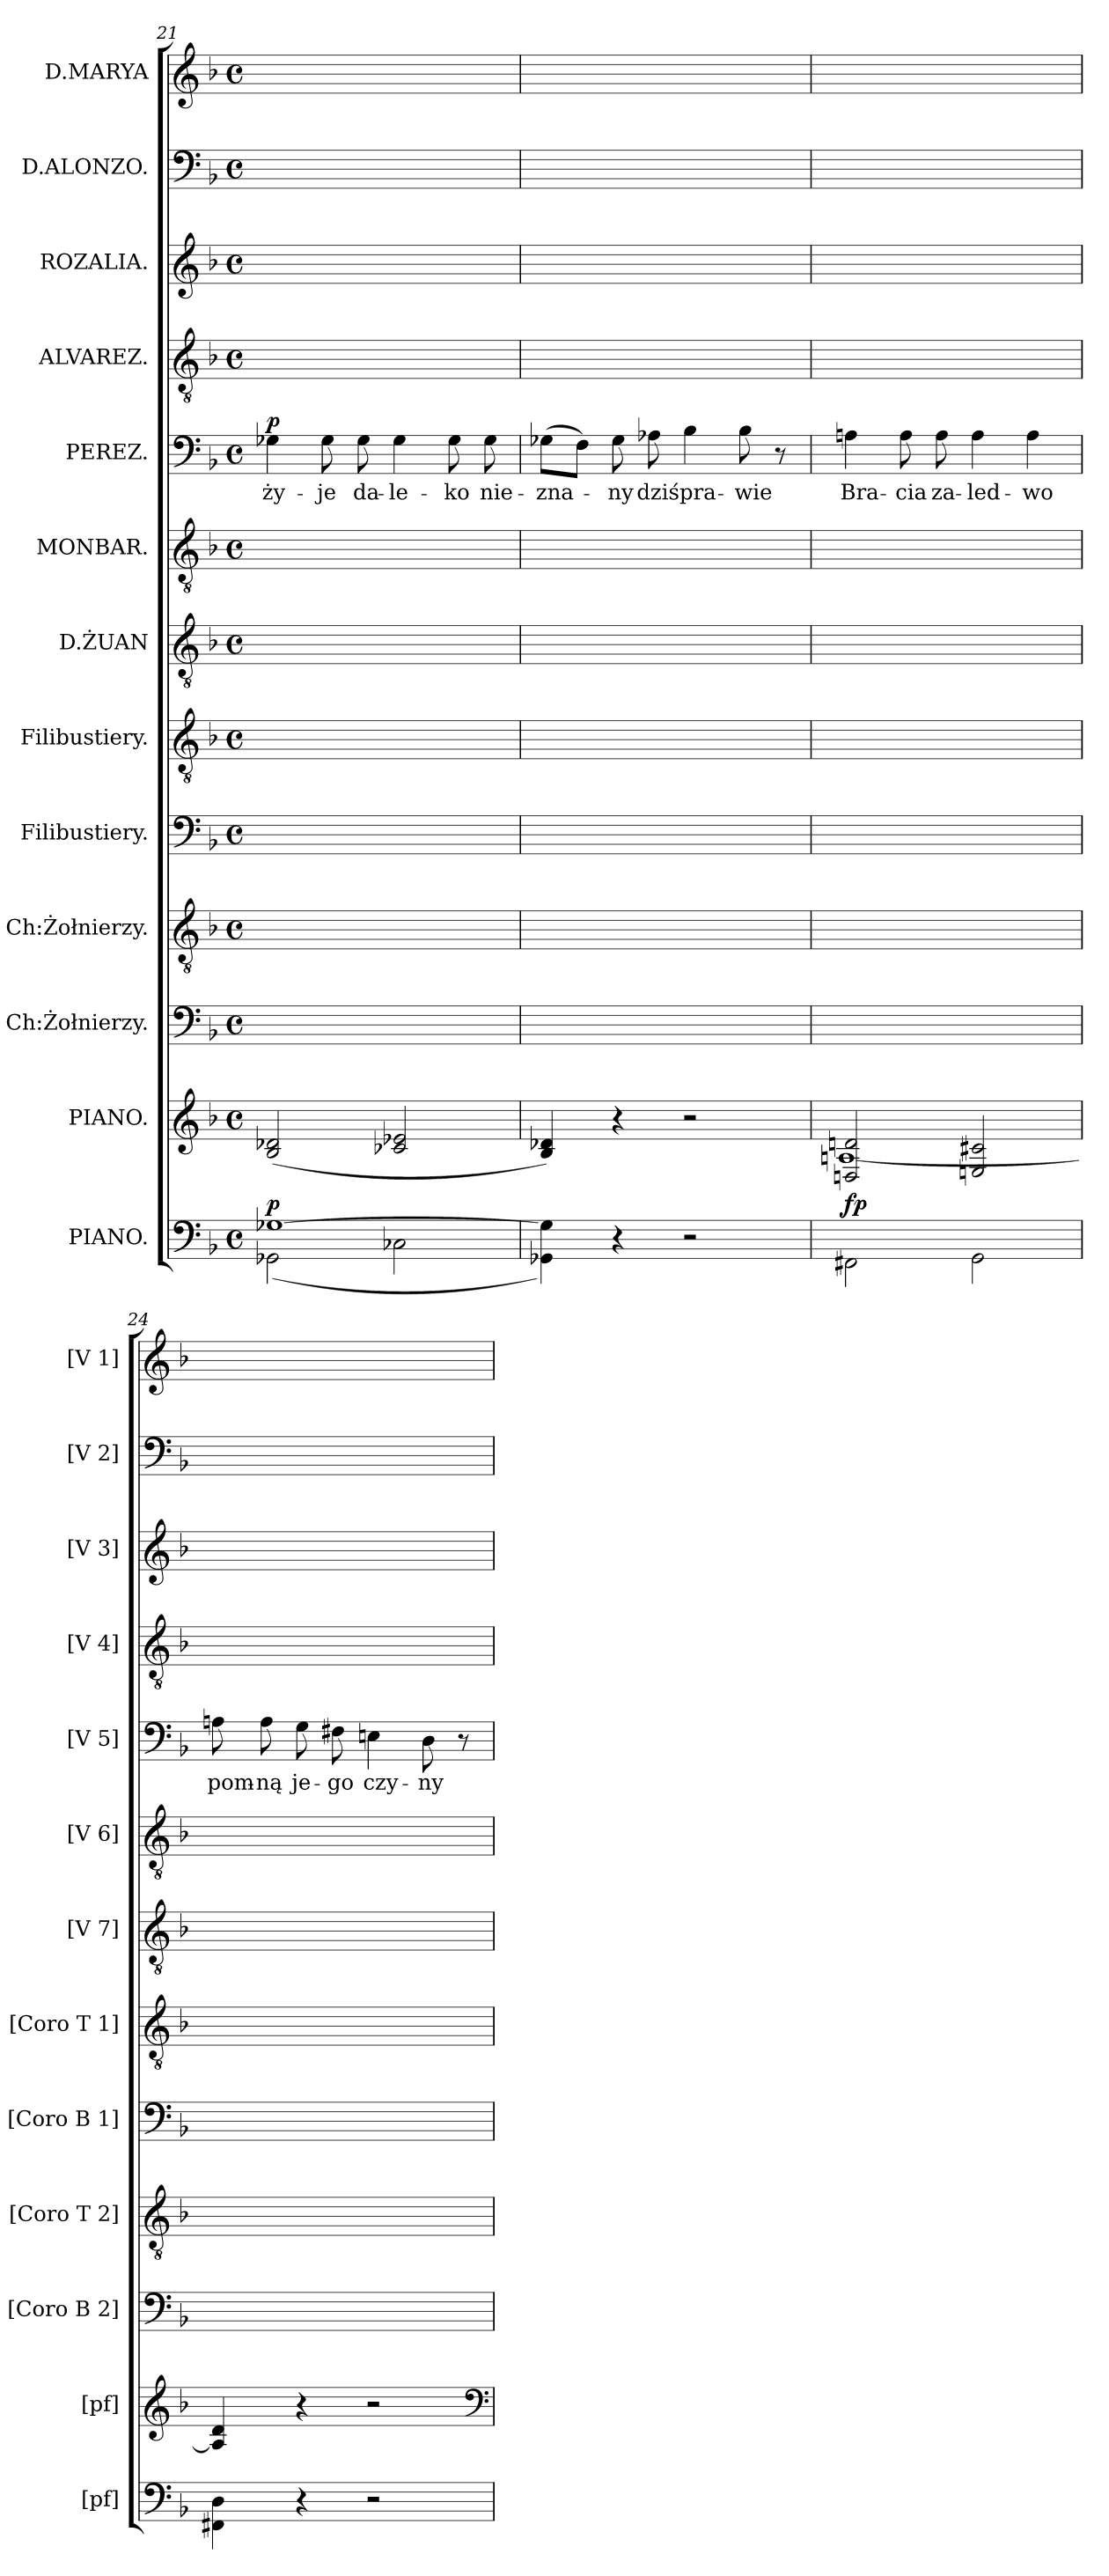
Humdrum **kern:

**kern	**kern	**dynam	**kern	**kern	**kern	**kern	**kern	**kern	**kern	**text	**dynam	**kern	**kern	**kern	**kern
*part13	*part12	*part12	*part11	*part10	*part9	*part8	*part7	*part6	*part5	*part5	*part5	*part4	*part3	*part2	*part1
*staff13	*staff12	*staff12	*staff11	*staff10	*staff9	*staff8	*staff7	*staff6	*staff5	*staff5	*staff5	*staff4	*staff3	*staff2	*staff1
*I"PIANO.	*I"PIANO.	*	*I"Ch:Żołnierzy.	*I"Ch:Żołnierzy.	*I"Filibustiery.	*I"Filibustiery.	*I"D.ŻUAN	*I"MONBAR.	*I"PEREZ.	*	*	*I"ALVAREZ.	*I"ROZALIA.	*I"D.ALONZO.	*I"D.MARYA
*I'[pf]	*I'[pf]	*	*I'[Coro B 2]	*I'[Coro T 2]	*I'[Coro B 1]	*I'[Coro T 1]	*I'[V 7]	*I'[V 6]	*I'[V 5]	*	*	*I'[V 4]	*I'[V 3]	*I'[V 2]	*I'[V 1]
*clefF4	*clefG2	*	*clefF4	*clefGv2	*clefF4	*clefGv2	*clefGv2	*clefGv2	*clefF4	*	*	*clefGv2	*clefG2	*clefF4	*clefG2
*k[b-]	*k[b-]	*	*k[b-]	*k[b-]	*k[b-]	*k[b-]	*k[b-]	*k[b-]	*k[b-]	*	*	*k[b-]	*k[b-]	*k[b-]	*k[b-]
*d:	*d:	*	*d:	*d:	*d:	*d:	*d:	*d:	*d:	*	*	*d:	*d:	*d:	*d:
*M4/4	*M4/4	*	*M4/4	*M4/4	*M4/4	*M4/4	*M4/4	*M4/4	*M4/4	*	*	*M4/4	*M4/4	*M4/4	*M4/4
*met(c)	*met(c)	*	*met(c)	*met(c)	*met(c)	*met(c)	*met(c)	*met(c)	*met(c)	*	*	*met(c)	*met(c)	*met(c)	*met(c)
=21	=21	=21	=21	=21	=21	=21	=21	=21	=21	=21	=21	=21	=21	=21	=21
*^	*	*	*	*	*	*	*	*	*	*	*	*	*	*	*
!	!	!	!	!	!	!	!	!	!	!	!	!LO:DY:a	!	!	!	!
[1G-X	(<2GG-X\	(>2B-/ 2d-X/	p	1ryy	1ryy	1ryy	1ryy	1ryy	1ryy	4G-X\	ży-	p	1ryy	1ryy	1ryy	1ryy
.	.	.	.	.	.	.	.	.	.	8G-\	-je	.	.	.	.	.
.	.	.	.	.	.	.	.	.	.	8G-\	da-	.	.	.	.	.
.	2C-X\	2c-X/ 2e-X/	.	.	.	.	.	.	.	4G-\	-le-	.	.	.	.	.
.	.	.	.	.	.	.	.	.	.	8G-\	-ko	.	.	.	.	.
.	.	.	.	.	.	.	.	.	.	8G-\	nie-	.	.	.	.	.
*v	*v	*	*	*	*	*	*	*	*	*	*	*	*	*	*	*
=22	=22	=22	=22	=22	=22	=22	=22	=22	=22	=22	=22	=22	=22	=22	=22
4GG-X\ 4G-]\)	4B-/ 4d-X/)	.	1ryy	1ryy	1ryy	1ryy	1ryy	1ryy	(8G-X\L	-zna-	.	1ryy	1ryy	1ryy	1ryy
.	.	.	.	.	.	.	.	.	8F\J)	.	.	.	.	.	.
4r	4r	.	.	.	.	.	.	.	8G-\	-ny	.	.	.	.	.
.	.	.	.	.	.	.	.	.	8A-X\	dziś	.	.	.	.	.
2r	2r	.	.	.	.	.	.	.	4B-\	pra-	.	.	.	.	.
.	.	.	.	.	.	.	.	.	8B-\	-wie	.	.	.	.	.
.	.	.	.	.	.	.	.	.	8r	.	.	.	.	.	.
=23	=23	=23	=23	=23	=23	=23	=23	=23	=23	=23	=23	=23	=23	=23	=23
*	*^	*	*	*	*	*	*	*	*	*	*	*	*	*	*
2FF#X\	2Dn/ 2dn/	[1An/	fp	1ryy	1ryy	1ryy	1ryy	1ryy	1ryy	4An\	Bra-	.	1ryy	1ryy	1ryy	1ryy
.	.	.	.	.	.	.	.	.	.	8A\	-cia	.	.	.	.	.
.	.	.	.	.	.	.	.	.	.	8A\	za-	.	.	.	.	.
2GG\	2En/ 2c#X/	.	.	.	.	.	.	.	.	4A\	-led-	.	.	.	.	.
.	.	.	.	.	.	.	.	.	.	4A\	-wo	.	.	.	.	.
*	*v	*v	*	*	*	*	*	*	*	*	*	*	*	*	*	*
=24	=24	=24	=24	=24	=24	=24	=24	=24	=24	=24	=24	=24	=24	=24	=24
4FF#X\ 4D\	4A]/ 4d/	.	1ryy	1ryy	1ryy	1ryy	1ryy	1ryy	8An\	pom-	.	1ryy	1ryy	1ryy	1ryy
.	.	.	.	.	.	.	.	.	8A\	-ną	.	.	.	.	.
4r	4r	.	.	.	.	.	.	.	8G\	je-	.	.	.	.	.
.	.	.	.	.	.	.	.	.	8F#X\	-go	.	.	.	.	.
2r	2r	.	.	.	.	.	.	.	4En\	czy-	.	.	.	.	.
.	.	.	.	.	.	.	.	.	8D\	-ny	.	.	.	.	.
.	.	.	.	.	.	.	.	.	8r	.	.	.	.	.	.
*	*clefF4	*	*	*	*	*	*	*	*	*	*	*	*	*	*
=	=	=	=	=	=	=	=	=	=	=	=	=	=	=	=
*-	*-	*-	*-	*-	*-	*-	*-	*-	*-	*-	*-	*-	*-	*-	*-
